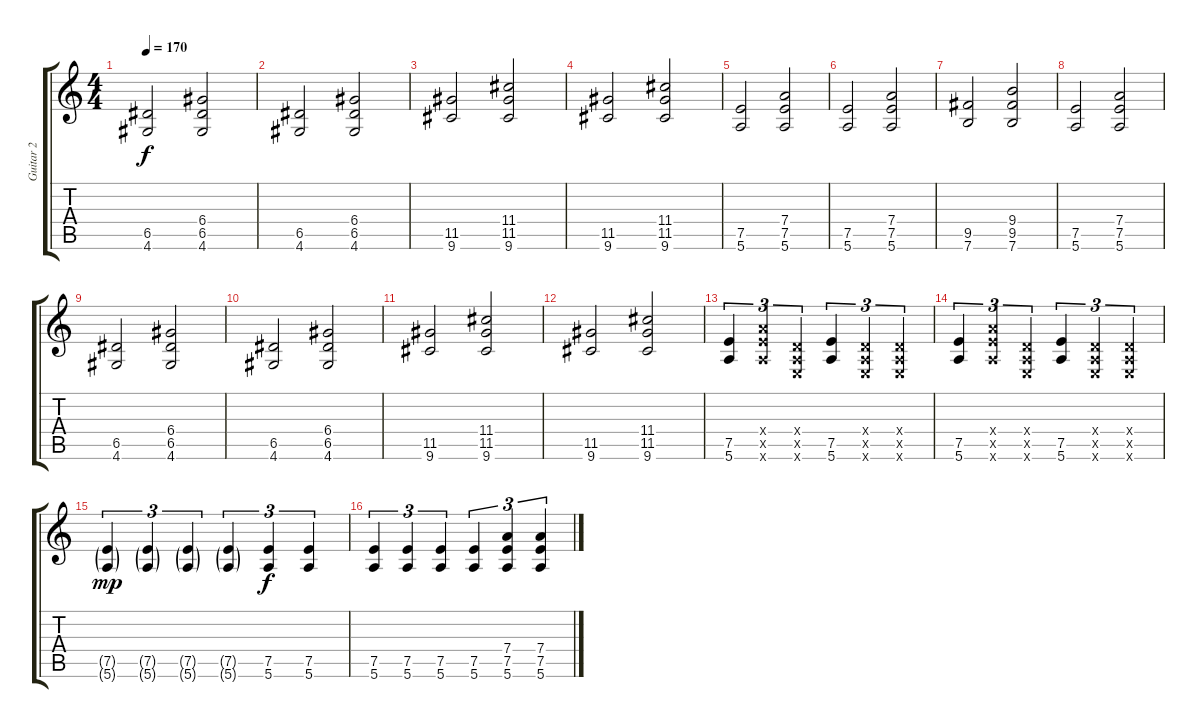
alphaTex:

\track ("Guitar 2" "Guitar 2") {instrument overdrivenguitar}
\staff {score tabs}
\tuning (E4 B3 G3 D3 A2 E2) {hide}
\ts (4 4)
\tempo 170
\clef g2
\ks c
(6.5 4.6).2{dy f} (6.4 6.5 4.6).2 |
(6.5 4.6).2 (6.4 6.5 4.6).2 |
(11.5 9.6).2 (11.4 11.5 9.6).2 |
(11.5 9.6).2 (11.4 11.5 9.6).2 |
(7.5 5.6).2 (7.4 7.5 5.6).2 |
(7.5 5.6).2 (7.4 7.5 5.6).2 |
(9.5 7.6).2 (9.4 9.5 7.6).2 |
(7.5 5.6).2 (7.4 7.5 5.6).2 |
(6.5 4.6).2 (6.4 6.5 4.6).2 |
(6.5 4.6).2 (6.4 6.5 4.6).2 |
(11.5 9.6).2 (11.4 11.5 9.6).2 |
(11.5 9.6).2 (11.4 11.5 9.6).2 |
(7.5 5.6).4{tu (3 2)} (7.4{x} 7.5{x} 5.6{x}).4{tu (3 2)} (0.4{x} 0.5{x} 0.6{x}).4{tu (3 2)} (7.5 5.6).4{tu (3 2)} (0.4{x} 0.5{x} 0.6{x}).4{tu (3 2)} (0.4{x} 0.5{x} 0.6{x}).4{tu (3 2)} |
(7.5 5.6).4{tu (3 2)} (7.4{x} 7.5{x} 5.6{x}).4{tu (3 2)} (0.4{x} 0.5{x} 0.6{x}).4{tu (3 2)} (7.5 5.6).4{tu (3 2)} (0.4{x} 0.5{x} 0.6{x}).4{tu (3 2)} (0.4{x} 0.5{x} 0.6{x}).4{tu (3 2)} |
(7.5{g} 5.6{g}).4{tu (3 2) dy mp} (7.5{g} 5.6{g}).4{tu (3 2)} (7.5{g} 5.6{g}).4{tu (3 2)} (7.5{g} 5.6{g}).4{tu (3 2)} (7.5 5.6).4{tu (3 2) dy f} (7.5 5.6).4{tu (3 2)} |
(7.5 5.6).4{tu (3 2)} (7.5 5.6).4{tu (3 2)} (7.5 5.6).4{tu (3 2)} (7.5 5.6).4{tu (3 2)} (7.4 7.5 5.6).4{tu (3 2)} (7.4 7.5 5.6).4{tu (3 2)}
